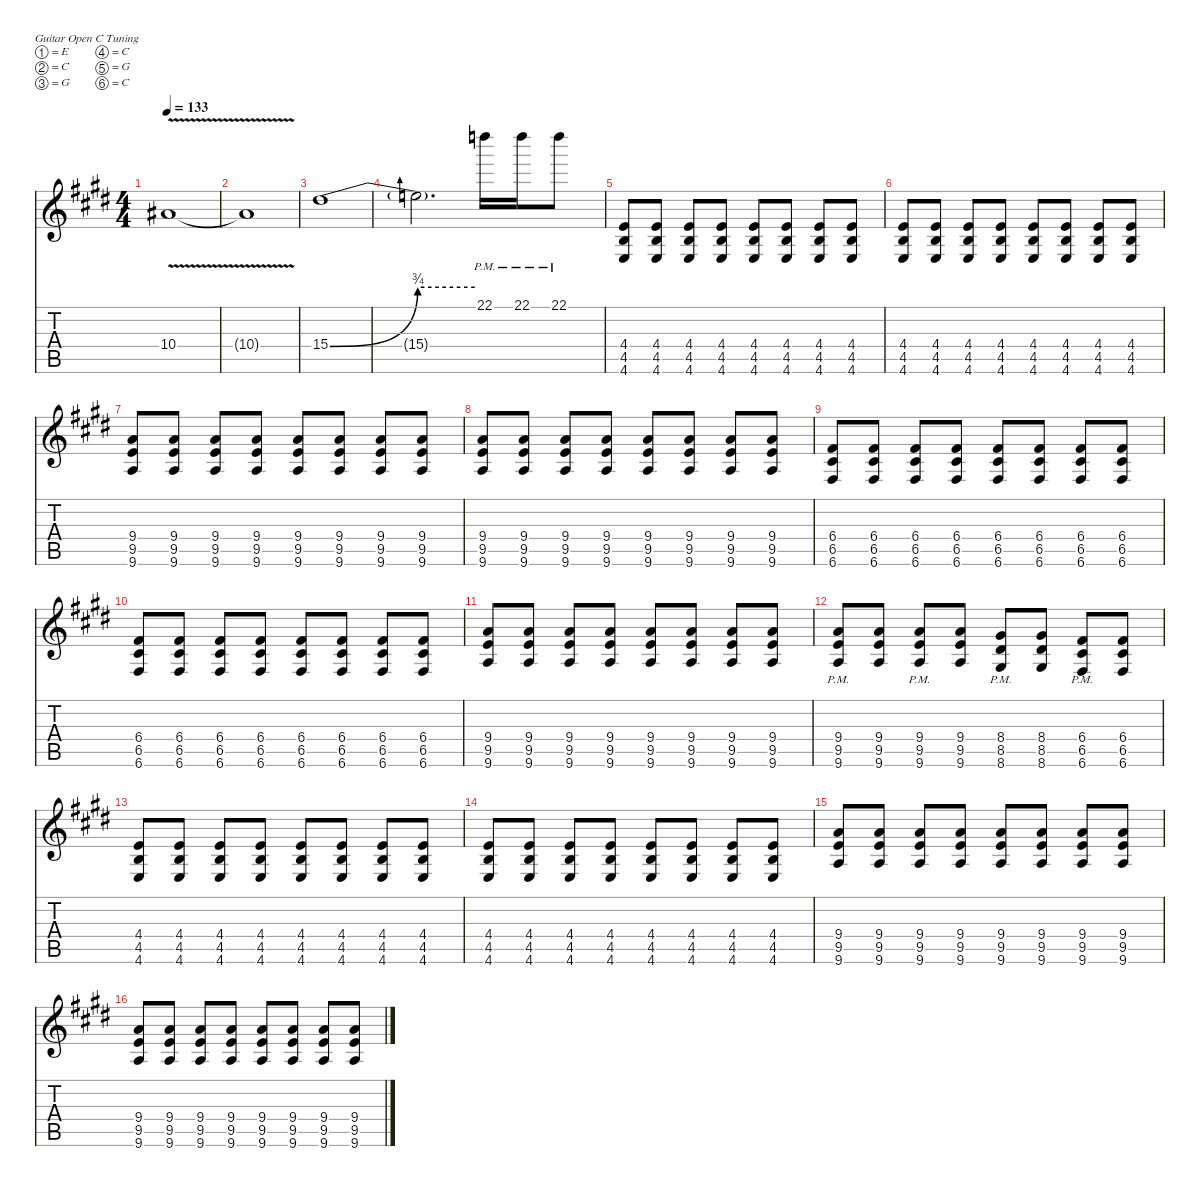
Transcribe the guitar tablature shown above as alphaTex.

\defaultSystemsLayout 4
\hideDynamics
\bracketExtendMode nobrackets
\singleTrackTrackNamePolicy hidden
\multiTrackTrackNamePolicy hidden
\firstSystemTrackNameMode fullname
\firstSystemTrackNameOrientation horizontal
\otherSystemsTrackNameOrientation horizontal
\track ("Devin Townsend" "dist.guit.") {instrument distortionguitar}
\staff {score tabs}
\tuning (E4 C4 G3 C3 G2 C2)
\ts (4 4)
\tempo 133
\clef g2
\ks e
10.4{v acc #}.1{dy fff beam Up} |
10.4{v t acc #}.1{dy f beam Up} |
15.4{be (bend 0 0 60 3) acc #}.1{beam Down} |
15.4{be (hold 0 3 60 3) t}.2{d beam Down} 22.1{pm acc forcenatural}.16{dy fff beam Down} 22.1{pm acc forcenatural}.16{beam Down} 22.1{pm acc forcenatural}.8{beam Down} |
(4.4{acc forcenatural} 4.5{acc forcenatural} 4.6{acc forcenatural}).8{dy f beam Up} (4.4{acc forcenatural} 4.5{acc forcenatural} 4.6{acc forcenatural}).8{beam Up} (4.4{acc forcenatural} 4.5{acc forcenatural} 4.6{acc forcenatural}).8{beam Up} (4.4{acc forcenatural} 4.5{acc forcenatural} 4.6{acc forcenatural}).8{beam Up} (4.4{acc forcenatural} 4.5{acc forcenatural} 4.6{acc forcenatural}).8{beam Up} (4.4{acc forcenatural} 4.5{acc forcenatural} 4.6{acc forcenatural}).8{beam Up} (4.4{acc forcenatural} 4.5{acc forcenatural} 4.6{acc forcenatural}).8{beam Up} (4.4{acc forcenatural} 4.5{acc forcenatural} 4.6{acc forcenatural}).8{beam Up} |
(4.4{acc forcenatural} 4.5{acc forcenatural} 4.6{acc forcenatural}).8{beam Up} (4.4{acc forcenatural} 4.5{acc forcenatural} 4.6{acc forcenatural}).8{beam Up} (4.4{acc forcenatural} 4.5{acc forcenatural} 4.6{acc forcenatural}).8{beam Up} (4.4{acc forcenatural} 4.5{acc forcenatural} 4.6{acc forcenatural}).8{beam Up} (4.4{acc forcenatural} 4.5{acc forcenatural} 4.6{acc forcenatural}).8{beam Up} (4.4{acc forcenatural} 4.5{acc forcenatural} 4.6{acc forcenatural}).8{beam Up} (4.4{acc forcenatural} 4.5{acc forcenatural} 4.6{acc forcenatural}).8{beam Up} (4.4{acc forcenatural} 4.5{acc forcenatural} 4.6{acc forcenatural}).8{beam Up} |
(9.4{acc forcenatural} 9.5{acc forcenatural} 9.6{acc forcenatural}).8{beam Up} (9.4{acc forcenatural} 9.5{acc forcenatural} 9.6{acc forcenatural}).8{beam Up} (9.4{acc forcenatural} 9.5{acc forcenatural} 9.6{acc forcenatural}).8{beam Up} (9.4{acc forcenatural} 9.5{acc forcenatural} 9.6{acc forcenatural}).8{beam Up} (9.4{acc forcenatural} 9.5{acc forcenatural} 9.6{acc forcenatural}).8{beam Up} (9.4{acc forcenatural} 9.5{acc forcenatural} 9.6{acc forcenatural}).8{beam Up} (9.4{acc forcenatural} 9.5{acc forcenatural} 9.6{acc forcenatural}).8{beam Up} (9.4{acc forcenatural} 9.5{acc forcenatural} 9.6{acc forcenatural}).8{beam Up} |
(9.4{acc forcenatural} 9.5{acc forcenatural} 9.6{acc forcenatural}).8{beam Up} (9.4{acc forcenatural} 9.5{acc forcenatural} 9.6{acc forcenatural}).8{beam Up} (9.4{acc forcenatural} 9.5{acc forcenatural} 9.6{acc forcenatural}).8{beam Up} (9.4{acc forcenatural} 9.5{acc forcenatural} 9.6{acc forcenatural}).8{beam Up} (9.4{acc forcenatural} 9.5{acc forcenatural} 9.6{acc forcenatural}).8{beam Up} (9.4{acc forcenatural} 9.5{acc forcenatural} 9.6{acc forcenatural}).8{beam Up} (9.4{acc forcenatural} 9.5{acc forcenatural} 9.6{acc forcenatural}).8{beam Up} (9.4{acc forcenatural} 9.5{acc forcenatural} 9.6{acc forcenatural}).8{beam Up} |
(6.4{acc #} 6.5{acc #} 6.6{acc #}).8{beam Up} (6.4{acc #} 6.5{acc #} 6.6{acc #}).8{beam Up} (6.4{acc #} 6.5{acc #} 6.6{acc #}).8{beam Up} (6.4{acc #} 6.5{acc #} 6.6{acc #}).8{beam Up} (6.4{acc #} 6.5{acc #} 6.6{acc #}).8{beam Up} (6.4{acc #} 6.5{acc #} 6.6{acc #}).8{beam Up} (6.4{acc #} 6.5{acc #} 6.6{acc #}).8{beam Up} (6.4{acc #} 6.5{acc #} 6.6{acc #}).8{beam Up} |
(6.4{acc #} 6.5{acc #} 6.6{acc #}).8{beam Up} (6.4{acc #} 6.5{acc #} 6.6{acc #}).8{beam Up} (6.4{acc #} 6.5{acc #} 6.6{acc #}).8{beam Up} (6.4{acc #} 6.5{acc #} 6.6{acc #}).8{beam Up} (6.4{acc #} 6.5{acc #} 6.6{acc #}).8{beam Up} (6.4{acc #} 6.5{acc #} 6.6{acc #}).8{beam Up} (6.4{acc #} 6.5{acc #} 6.6{acc #}).8{beam Up} (6.4{acc #} 6.5{acc #} 6.6{acc #}).8{beam Up} |
(9.4{acc forcenatural} 9.5{acc forcenatural} 9.6{acc forcenatural}).8{beam Up} (9.4{acc forcenatural} 9.5{acc forcenatural} 9.6{acc forcenatural}).8{beam Up} (9.4{acc forcenatural} 9.5{acc forcenatural} 9.6{acc forcenatural}).8{beam Up} (9.4{acc forcenatural} 9.5{acc forcenatural} 9.6{acc forcenatural}).8{beam Up} (9.4{acc forcenatural} 9.5{acc forcenatural} 9.6{acc forcenatural}).8{beam Up} (9.4{acc forcenatural} 9.5{acc forcenatural} 9.6{acc forcenatural}).8{beam Up} (9.4{acc forcenatural} 9.5{acc forcenatural} 9.6{acc forcenatural}).8{beam Up} (9.4{acc forcenatural} 9.5{acc forcenatural} 9.6{acc forcenatural}).8{beam Up} |
(9.4{pm acc forcenatural} 9.5{pm acc forcenatural} 9.6{pm acc forcenatural}).8{beam Up} (9.4{acc forcenatural} 9.5{acc forcenatural} 9.6{acc forcenatural}).8{beam Up} (9.4{acc forcenatural} 9.5{acc forcenatural} 9.6{pm acc forcenatural}).8{beam Up} (9.4{acc forcenatural} 9.5{acc forcenatural} 9.6{acc forcenatural}).8{beam Up} (8.4{pm acc #} 8.5{pm acc #} 8.6{acc #}).8{beam Up} (8.4{acc #} 8.5{acc #} 8.6{acc #}).8{beam Up} (6.4{pm acc #} 6.5{pm acc #} 6.6{acc #}).8{beam Up} (6.4{acc #} 6.5{acc #} 6.6{acc #}).8{beam Up} |
(4.4{acc forcenatural} 4.5{acc forcenatural} 4.6{acc forcenatural}).8{beam Up} (4.4{acc forcenatural} 4.5{acc forcenatural} 4.6{acc forcenatural}).8{beam Up} (4.4{acc forcenatural} 4.5{acc forcenatural} 4.6{acc forcenatural}).8{beam Up} (4.4{acc forcenatural} 4.5{acc forcenatural} 4.6{acc forcenatural}).8{beam Up} (4.4{acc forcenatural} 4.5{acc forcenatural} 4.6{acc forcenatural}).8{beam Up} (4.4{acc forcenatural} 4.5{acc forcenatural} 4.6{acc forcenatural}).8{beam Up} (4.4{acc forcenatural} 4.5{acc forcenatural} 4.6{acc forcenatural}).8{beam Up} (4.4{acc forcenatural} 4.5{acc forcenatural} 4.6{acc forcenatural}).8{beam Up} |
(4.4{acc forcenatural} 4.5{acc forcenatural} 4.6{acc forcenatural}).8{beam Up} (4.4{acc forcenatural} 4.5{acc forcenatural} 4.6{acc forcenatural}).8{beam Up} (4.4{acc forcenatural} 4.5{acc forcenatural} 4.6{acc forcenatural}).8{beam Up} (4.4{acc forcenatural} 4.5{acc forcenatural} 4.6{acc forcenatural}).8{beam Up} (4.4{acc forcenatural} 4.5{acc forcenatural} 4.6{acc forcenatural}).8{beam Up} (4.4{acc forcenatural} 4.5{acc forcenatural} 4.6{acc forcenatural}).8{beam Up} (4.4{acc forcenatural} 4.5{acc forcenatural} 4.6{acc forcenatural}).8{beam Up} (4.4{acc forcenatural} 4.5{acc forcenatural} 4.6{acc forcenatural}).8{beam Up} |
(9.4{acc forcenatural} 9.5{acc forcenatural} 9.6{acc forcenatural}).8{beam Up} (9.4{acc forcenatural} 9.5{acc forcenatural} 9.6{acc forcenatural}).8{beam Up} (9.4{acc forcenatural} 9.5{acc forcenatural} 9.6{acc forcenatural}).8{beam Up} (9.4{acc forcenatural} 9.5{acc forcenatural} 9.6{acc forcenatural}).8{beam Up} (9.4{acc forcenatural} 9.5{acc forcenatural} 9.6{acc forcenatural}).8{beam Up} (9.4{acc forcenatural} 9.5{acc forcenatural} 9.6{acc forcenatural}).8{beam Up} (9.4{acc forcenatural} 9.5{acc forcenatural} 9.6{acc forcenatural}).8{beam Up} (9.4{acc forcenatural} 9.5{acc forcenatural} 9.6{acc forcenatural}).8{beam Up} |
(9.4{acc forcenatural} 9.5{acc forcenatural} 9.6{acc forcenatural}).8{beam Up} (9.4{acc forcenatural} 9.5{acc forcenatural} 9.6{acc forcenatural}).8{beam Up} (9.4{acc forcenatural} 9.5{acc forcenatural} 9.6{acc forcenatural}).8{beam Up} (9.4{acc forcenatural} 9.5{acc forcenatural} 9.6{acc forcenatural}).8{beam Up} (9.4{acc forcenatural} 9.5{acc forcenatural} 9.6{acc forcenatural}).8{beam Up} (9.4{acc forcenatural} 9.5{acc forcenatural} 9.6{acc forcenatural}).8{beam Up} (9.4{acc forcenatural} 9.5{acc forcenatural} 9.6{acc forcenatural}).8{beam Up} (9.4{acc forcenatural} 9.5{acc forcenatural} 9.6{acc forcenatural}).8{beam Up}
